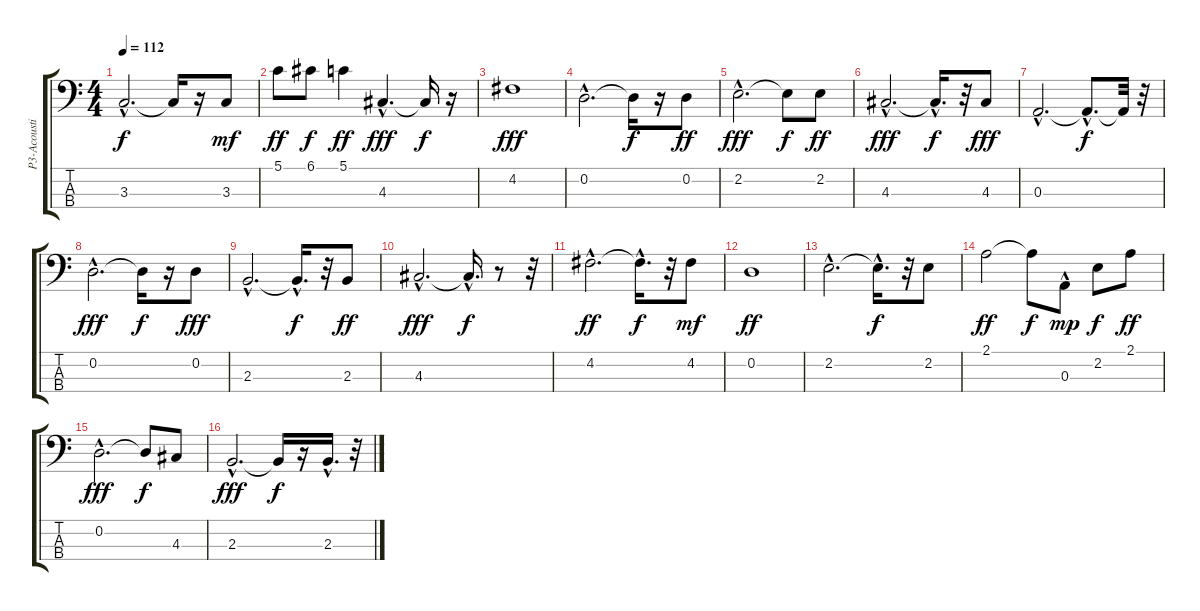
\track ("P3-Acoustic Bass" "P3-Acousti") {instrument acousticbass}
\staff {score tabs}
\tuning (G2 D2 A1 E1) {hide}
\ts (4 4)
\tempo 112
\clef f4
\ks c
3.3{hac}.2{d dy f} 3.3{t}.16 r.16 3.3.8{dy mf} |
5.1.8{dy ff} 6.1.8{dy f} 5.1.4{dy ff} 4.3{hac}.4{d dy fff} 4.3{t}.16{dy f} r.16 |
4.2.1{dy fff} |
0.2{hac}.2{d} 0.2{t}.16{dy f} r.16 0.2.8{dy ff} |
2.2{hac}.2{d dy fff} 2.2{t}.8{dy f} 2.2.8{dy ff} |
4.3{hac}.2{d dy fff} 4.3{hac t}.16{d dy f} r.32 4.3.8{dy fff} |
0.3{hac}.2{d} 0.3{hac t}.8{d dy f} 0.3{t}.32 r.32 |
0.2{hac}.2{d dy fff} 0.2{t}.16{dy f} r.16 0.2.8{dy fff} |
2.3{hac}.2{d} 2.3{hac t}.16{d dy f} r.32 2.3.8{dy ff} |
4.3{hac}.2{d dy fff} 4.3{hac t}.16{d dy f} r.8 r.32 |
4.2{hac}.2{d dy ff} 4.2{hac t}.16{d dy f} r.32 4.2.8{dy mf} |
0.2.1{dy ff} |
2.2{hac}.2{d} 2.2{hac t}.16{d dy f} r.32 2.2.8 |
2.1.2{dy ff} 2.1{t}.8{dy f} 0.3{hac}.8{dy mp} 2.2.8{dy f} 2.1.8{dy ff} |
0.2{hac}.2{d dy fff} 0.2{t}.8{dy f} 4.3.8 |
2.3{hac}.2{d dy fff} 2.3{t}.16{dy f} r.16 2.3{hac}.16{d} r.32
